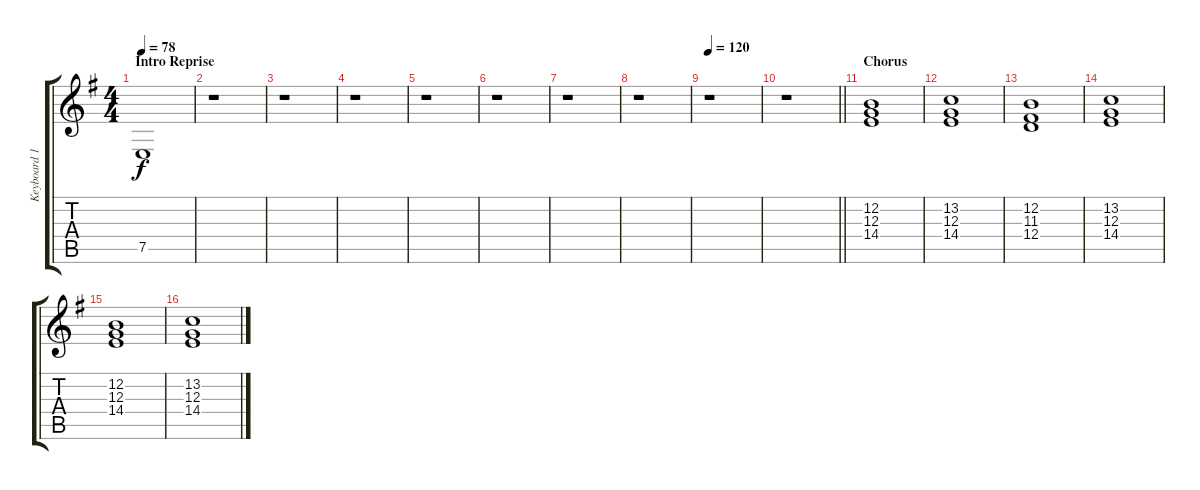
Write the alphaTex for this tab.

\track ("Keyboard 1" "Keyboard 1") {instrument stringensemble1}
\staff {score tabs}
\tuning (E4 B3 G3 D3 A2 E2) {hide}
\ts (4 4)
\section ("" "Intro Reprise")
\tempo 78
\clef g2
\ks g
7.5.1{dy f} |
r.1 |
r.1 |
r.1 |
r.1 |
r.1 |
r.1 |
r.1 |
\tempo 120
r.1 |
\barLineRight lightlight
r.1 |
\section ("" "Chorus")
(12.2 12.3 14.4).1{instrument drawbarorgan} |
(13.2 12.3 14.4).1 |
(12.2 11.3 12.4).1 |
(13.2 12.3 14.4).1 |
(12.2 12.3 14.4).1 |
(13.2 12.3 14.4).1
